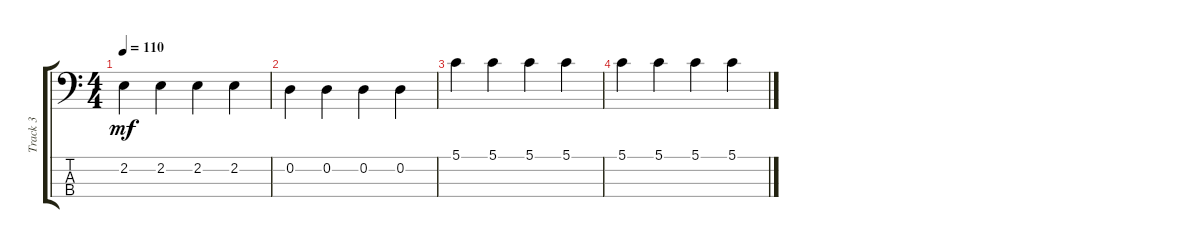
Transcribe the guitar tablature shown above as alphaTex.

\track ("Track 3" "Track 3") {instrument electricbasspick}
\staff {score tabs}
\tuning (G2 D2 A1 D1) {hide}
\ts (4 4)
\tempo 110
\clef f4
\ks c
2.2.4{dy mf} 2.2.4 2.2.4 2.2.4 |
0.2.4 0.2.4 0.2.4 0.2.4 |
5.1.4 5.1.4 5.1.4 5.1.4 |
5.1.4 5.1.4 5.1.4 5.1.4
